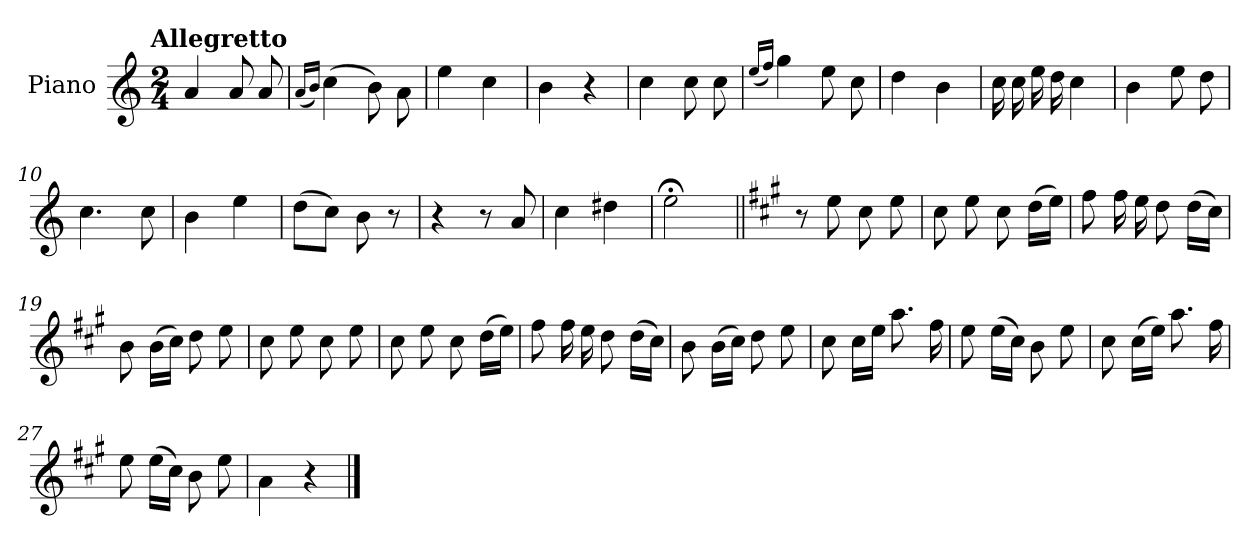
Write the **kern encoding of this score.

**kern
*part1
*staff1
*I"Piano
*I'Pno.
*clefG2
*k[]
!!LO:TX:omd:t=Allegretto
*M2/4
*MM116
=1
4a/
8a/
8a/
=2
(<16qqa/LL
16qqb/JJ)
(>4cc\
8b\)
8a\
=3
4ee\
4cc\
=4
4b\
4r
=5
4cc\
8cc\
8cc\
=6
(<16qqee/LL
16qqff/JJ)
4gg\
8ee\
8cc\
!!LO:LB:g=z
=7
4dd\
4b\
=8
16cc\
16cc\
16ee\
16dd\
4cc\
=9
4b\
8ee\
8dd\
=10
4.cc\
8cc\
=11
4b\
4ee\
=12
(>8dd\L
8cc\J)
8b\
8r
!!LO:LB:g=z
=13
4r
8r
8a/
=14
4cc\
4dd#X\
=15
2ee;<\
=16||
*k[f#c#g#]
8r
8ee\
8cc#\
8ee\
=17
8cc#\
8ee\
8cc#\
(>16dd\LL
16ee\JJ)
=18
8ff#\
16ff#\
16ee\
8dd\
(>16dd\LL
16cc#\JJ)
!!LO:LB:g=z
=19
8b\
(>16b\LL
16cc#\JJ)
8dd\
8ee\
=20
8cc#\
8ee\
8cc#\
8ee\
=21
8cc#\
8ee\
8cc#\
(>16dd\LL
16ee\JJ)
=22
8ff#\
16ff#\
16ee\
8dd\
(>16dd\LL
16cc#\JJ)
=23
8b\
(>16b\LL
16cc#\JJ)
8dd\
8ee\
!!LO:LB:g=z
=24
8cc#\
16cc#\LL
16ee\JJ
8.aa\
16ff#\
=25
8ee\
(>16ee\LL
16cc#\JJ)
8b\
8ee\
=26
8cc#\
(>16cc#\LL
16ee\JJ)
8.aa\
16ff#\
=27
8ee\
(>16ee\LL
16cc#\JJ)
8b\
8ee\
=28
4a\
4r
==
*-
